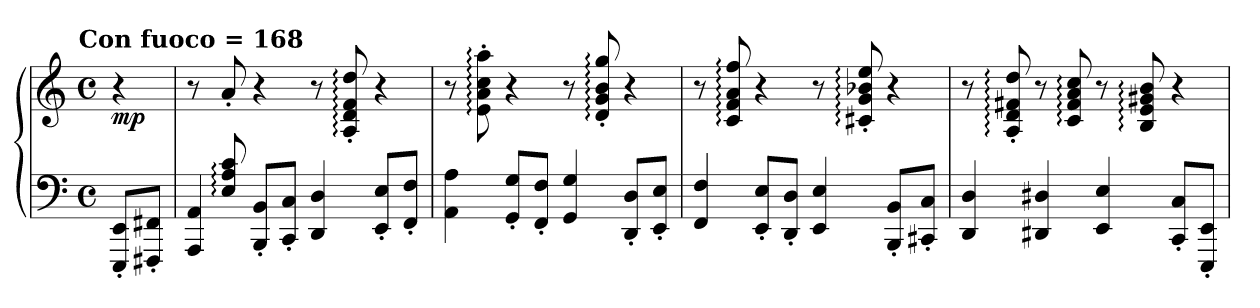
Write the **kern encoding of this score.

**kern	**kern	**dynam
*part1	*part1	*part1
*staff2	*staff1	*staff1/2
*clefF4	*clefG2	*
*k[]	*k[]	*
!!LO:TX:omd:t=Con fuoco   = 168
*M4/4	*M4/4	*
*met(c)	*met(c)	*
*MM168	*MM168	*
=	=	=
!	!	!LO:DY:b
8EEE'/ 8EE'/L	4r	mp
8FFF#X'/ 8FF#X'/J	.	.
=1	=1	=1
*^	*	*
8ryy	4AAA/ 4AA/	8r	.
8E:/ 8A:/ 8c:/	.	8a'/	.
8BBB'/ 8BB'/L	2ryy	4r	.
8CC'/ 8C'/J	.	.	.
4DD/ 4D/	.	8r	.
.	.	8A:'/ 8d:'/ 8f:'/ 8dd:'/	.
8EE'/ 8E'/L	4ryy	4r	.
8FF'/ 8F'/J	.	.	.
*v	*v	*	*
=2	=2	=2
4AA\ 4A\	8r	.
.	8e:'\ 8a:'\ 8cc:'\ 8aa:'\	.
8GG'/ 8G'/L	4r	.
8FF'/ 8F'/J	.	.
4GG/ 4G/	8r	.
.	8d:'/ 8g:'/ 8b:'/ 8gg:'/	.
8DD'/ 8D'/L	4r	.
8EE'/ 8E'/J	.	.
!!LO:LB:g=z
=3	=3	=3
4FF/ 4F/	8r	.
.	8c:/ 8f:/ 8a:/ 8ff:/	.
8EE'/ 8E'/L	4r	.
8DD'/ 8D'/J	.	.
4EE/ 4E/	8r	.
.	8c#X:'/ 8g:'/ 8b-X:'/ 8ee:'/	.
8BBB'/ 8BB'/L	4r	.
8CC#X'/ 8C'/J	.	.
=4	=4	=4
4DD/ 4D/	8r	.
.	8A:'/ 8d:'/ 8f#X:'/ 8dd:'/	.
4DD#X/ 4D#X/	8r	.
.	8c:/ 8f#:/ 8a:/ 8cc:/	.
4EE/ 4E/	8r	.
.	8B:/ 8e:/ 8g#X:/ 8b:/	.
8CC'/ 8C'/L	4r	.
8EEE'/ 8EE'/J	.	.
=	=	=
*-	*-	*-
